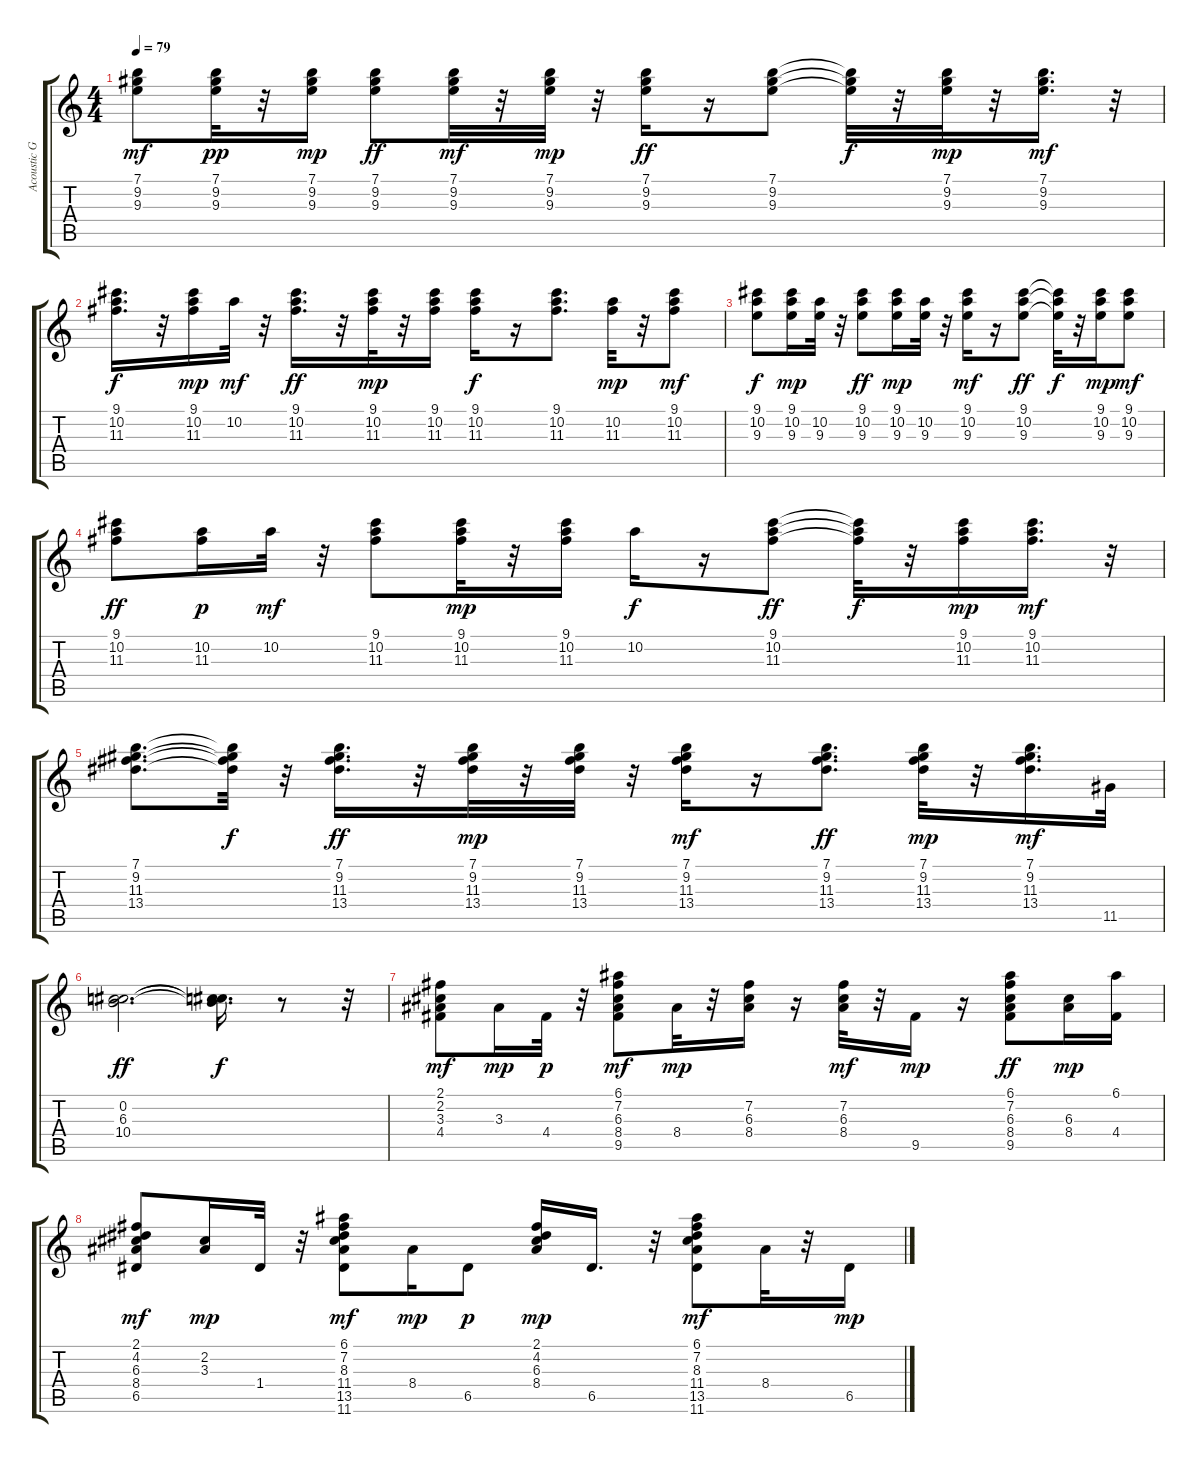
\track ("Acoustic Guitar 2" "Acoustic G") {instrument acousticguitarsteel}
\staff {score tabs}
\tuning (E4 B3 G3 D3 A2 E2) {hide}
\ts (4 4)
\tempo 79
\clef g2
\ks c
(7.1 9.2 9.3).8{dy mf} (7.1 9.2 9.3).32{dy pp} r.32 (7.1 9.2 9.3).16{dy mp} (7.1 9.2 9.3).8{dy ff} (7.1 9.2 9.3).32{dy mf} r.32 (7.1 9.2 9.3).32{dy mp} r.32 (7.1 9.2 9.3).16{dy ff} r.16 (7.1 9.2 9.3).8 (7.1{t} 9.2{t} 9.3{t}).32{dy f} r.32 (7.1 9.2 9.3).32{dy mp} r.32 (7.1 9.2 9.3).16{d dy mf} r.32 |
(9.1 10.2 11.3).16{d dy f} r.32 (9.1 10.2 11.3).16{dy mp} 10.2.32{dy mf} r.32 (9.1 10.2 11.3).16{d dy ff} r.32 (9.1 10.2 11.3).32{dy mp} r.32 (9.1 10.2 11.3).16 (9.1 10.2 11.3).16{dy f} r.16 (9.1 10.2 11.3).8{d} (10.2 11.3).32{dy mp} r.32 (9.1 10.2 11.3).8{dy mf} |
(9.1 10.2 9.3).8{dy f} (9.1 10.2 9.3).16{dy mp} (10.2 9.3).32 r.32 (9.1 10.2 9.3).8{dy ff} (9.1 10.2 9.3).16{dy mp} (10.2 9.3).32 r.32 (9.1 10.2 9.3).16{dy mf} r.16 (9.1 10.2 9.3).8{dy ff} (9.1{t} 10.2{t} 9.3{t}).32{dy f} r.32 (9.1 10.2 9.3).16{dy mp} (9.1 10.2 9.3).8{dy mf} |
(9.1 10.2 11.3).8{dy ff} (10.2 11.3).16{dy p} 10.2.32{dy mf} r.32 (9.1 10.2 11.3).8 (9.1 10.2 11.3).32{dy mp} r.32 (9.1 10.2 11.3).16 10.2.16{dy f} r.16 (9.1 10.2 11.3).8{dy ff} (9.1{t} 10.2{t} 11.3{t}).32{dy f} r.32 (9.1 10.2 11.3).16{dy mp} (9.1 10.2 11.3).16{d dy mf} r.32 |
(7.1 9.2 11.3 13.4).8{d} (7.1{t} 9.2{t} 11.3{t} 13.4{t}).32{dy f} r.32 (7.1 9.2 11.3 13.4).16{d dy ff} r.32 (7.1 9.2 11.3 13.4).32{dy mp} r.32 (7.1 9.2 11.3 13.4).32 r.32 (7.1 9.2 11.3 13.4).16{dy mf} r.16 (7.1 9.2 11.3 13.4).8{d dy ff} (7.1 9.2 11.3 13.4).32{dy mp} r.32 (7.1 9.2 11.3 13.4).16{d dy mf} 11.5.32 |
(0.2 6.3 10.4).2{d dy ff} (0.2{t} 6.3{t} 10.4{t}).16{d dy f} r.8 r.32 |
(2.1 2.2 3.3 4.4).8{dy mf} 3.3.16{dy mp} 4.4.32{dy p} r.32 (6.1 7.2 6.3 8.4 9.5).8{dy mf} 8.4.32{dy mp} r.32 (7.2 6.3 8.4).16 r.16 (7.2 6.3 8.4).32{dy mf} r.32 9.5.16{dy mp} r.16 (6.1 7.2 6.3 8.4 9.5).8{dy ff} (6.3 8.4).16{dy mp} (6.1 4.4).16 |
(2.1 4.2 6.3 8.4 6.5).8{dy mf} (2.2 3.3).16{dy mp} 1.4.32 r.32 (6.1 7.2 8.3 11.4 13.5 11.6).8{dy mf} 8.4.16{dy mp} 6.5.8{dy p} (2.1 4.2 6.3 8.4).16{dy mp} 6.5.16{d} r.32 (6.1 7.2 8.3 11.4 13.5 11.6).8{dy mf} 8.4.32 r.32 6.5.16{dy mp}
